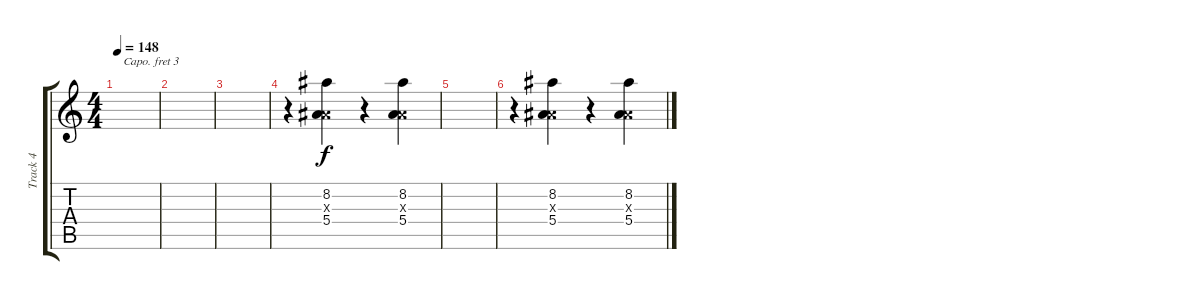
\track ("Track 4" "Track 4") {instrument distortionguitar}
\staff {score tabs}
\capo 3
\tuning (E4 B3 G3 D3 A2 E2) {hide}
\ts (4 4)
\tempo 148
\clef g2
\ks c
|
|
|
r.4 (8.2 0.3{x} 5.4).4 r.4 (8.2 0.3{x} 5.4).4 |
|
r.4 (8.2 0.3{x} 5.4).4 r.4 (8.2 0.3{x} 5.4).4
